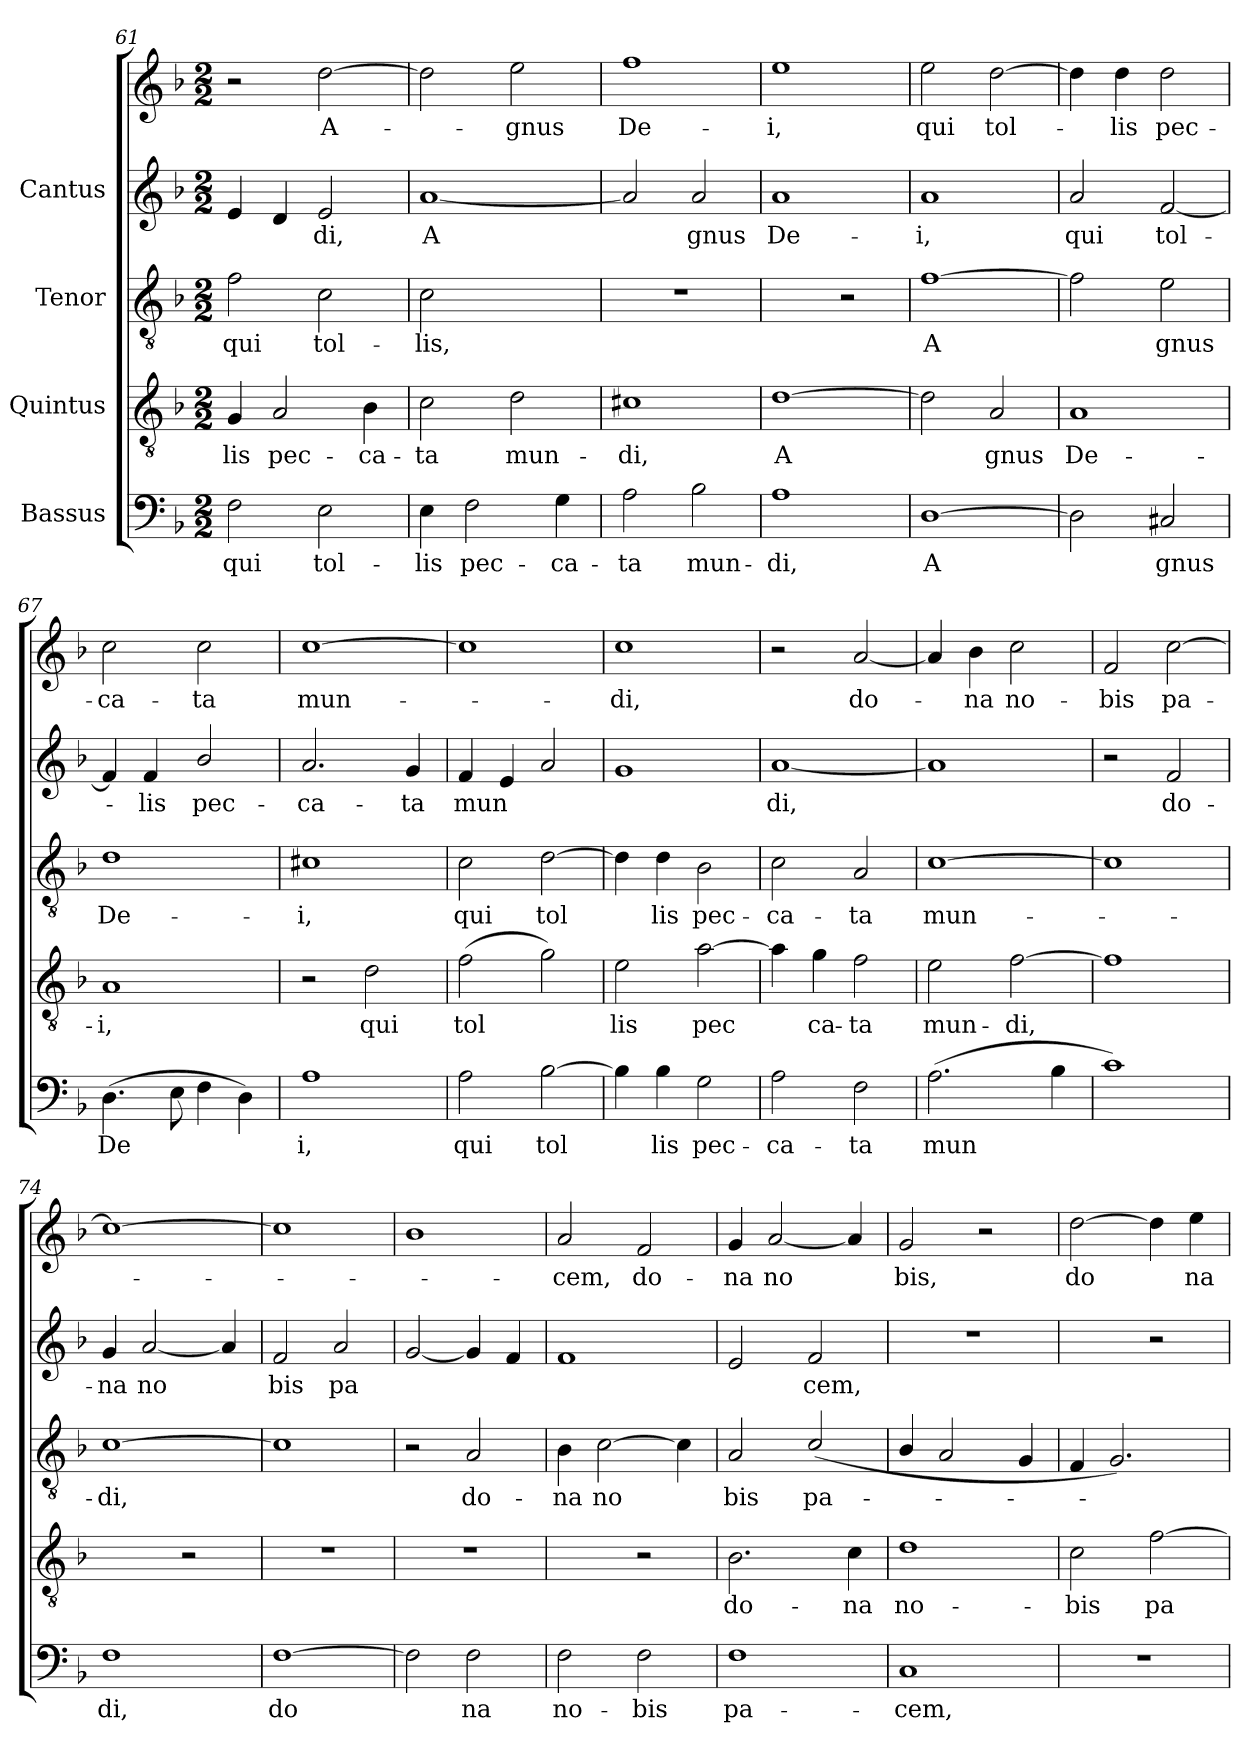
**kern	**text	**kern	**text	**kern	**text	**kern	**text	**kern	**text
*part4	*part4	*part3	*part3	*part2	*part2	*part1	*part1	*part1	*part1
*staff5	*staff5	*staff4	*staff4	*staff3	*staff3	*staff2	*staff2	*staff1	*staff1
*I"Bassus	*	*I"Quintus	*	*I"Tenor	*	*I"Cantus	*	*	*
!!LO:LB:g=z
*clefF4	*	*clefGv2	*	*clefGv2	*	*clefG2	*	*clefG2	*
*k[b-]	*	*k[b-]	*	*k[b-]	*	*k[b-]	*	*k[b-]	*
*F:	*	*F:	*	*F:	*	*F:	*	*F:	*
*M2/2	*	*M2/2	*	*M2/2	*	*M2/2	*	*M2/2	*
=61	=61	=61	=61	=61	=61	=61	=61	=61	=61
!	!LO:LY:b:cj	!	!LO:LY:b:cj	!	!LO:LY:b:cj	!	!LO:LY:b:cj	!	!
2F\	qui	4G/	-lis	2f\	qui	4e/	-	2r	.
!	!	!	!LO:LY:b:cj	!	!	!	!LO:LY:b:cj	!	!
.	.	2A/	pec-	.	.	4d/	.	.	.
!	!LO:LY:b:cj	!	!	!	!LO:LY:b:cj	!	!LO:LY:b:cj	!	!LO:LY:b
2E\	tol-	.	.	2c\	tol-	2e/	di,	[>2dd\	-A-
!	!	!	!LO:LY:b:cj	!	!	!	!	!	!
.	.	4B-\	-ca-	.	.	.	.	.	.
!!LO:PB:g=z
=62	=62	=62	=62	=62	=62	=62	=62	=62	=62
!	!LO:LY:b:cj	!	!LO:LY:b:cj	!	!LO:LY:b:cj	!	!LO:LY:b:cj	!	!LO:LY:b
4E\	-lis	2c\	-ta	2c\	-lis,	[<1a	A-	2dd\]	.
!	!LO:LY:b:cj	!	!	!	!	!	!	!	!
2F\	pec-	.	.	.	.	.	.	.	.
!	!	!	!LO:LY:b:cj	!	!	!	!	!	!LO:LY:b
.	.	2d\	mun-	2ryy	.	.	.	2ee\	gnus
!	!LO:LY:b:cj	!	!	!	!	!	!	!	!
4G\	-ca-	.	.	.	.	.	.	.	.
!!LO:LB:g=z
=63	=63	=63	=63	=63	=63	=63	=63	=63	=63
!	!LO:LY:b:cj	!	!LO:LY:b:cj	!	!	!	!LO:LY:b:cj	!	!LO:LY:b
2A\	-ta	1c#X	-di,	1r	.	2a/]	-	1ff	-De-
!	!LO:LY:b:cj	!	!	!	!	!	!LO:LY:b:cj	!	!
2B-\	mun-	.	.	.	.	2a/	gnus	.	.
!!LO:LB:g=z
=64	=64	=64	=64	=64	=64	=64	=64	=64	=64
!	!LO:LY:b:cj	!	!LO:LY:b:cj	!	!	!	!LO:LY:b:cj	!	!LO:LY:b
1A	-di,	[>1d	A-	2ryy	.	1a	De-	1ee	i,
.	.	.	.	2r	.	.	.	.	.
!!LO:PB:g=z
=65	=65	=65	=65	=65	=65	=65	=65	=65	=65
!	!LO:LY:b:cj	!	!LO:LY:b:cj	!	!LO:LY:b:cj	!	!LO:LY:b:cj	!	!LO:LY:b
[>1D	A-	2d\]	-	[>1f	A-	1a	-i,	2ee\	-qui
!	!	!	!LO:LY:b:cj	!	!	!	!	!	!LO:LY:b
.	.	2A/	gnus	.	.	.	.	[>2dd\	tol-
!!LO:LB:g=z
=66	=66	=66	=66	=66	=66	=66	=66	=66	=66
!	!LO:LY:b:cj	!	!LO:LY:b:cj	!	!LO:LY:b:cj	!	!LO:LY:b:cj	!	!LO:LY:b
2D\]	-	1A	De-	2f\]	-	2a/	-qui	4dd\]	.
!	!	!	!	!	!	!	!	!	!LO:LY:b
.	.	.	.	.	.	.	.	4dd\	lis
!	!LO:LY:b:cj	!	!	!	!LO:LY:b:cj	!	!LO:LY:b:cj	!	!LO:LY:b
2C#X/	gnus	.	.	2e\	gnus	[<2f/	tol-	2dd\	pec-
!!LO:LB:g=z
=67	=67	=67	=67	=67	=67	=67	=67	=67	=67
!	!LO:LY:b:cj	!	!LO:LY:b:cj	!	!LO:LY:b:cj	!	!LO:LY:b:cj	!	!LO:LY:b
(>4.D\	De-	1A	-i,	1d	De-	4f/]	.	2cc\	-ca-
!	!	!	!	!	!	!	!LO:LY:b:cj	!	!
.	.	.	.	.	.	4f/	lis	.	.
!	!LO:LY:b:cj	!	!	!	!	!	!	!	!
8E\	--	.	.	.	.	.	.	.	.
!	!LO:LY:b:cj	!	!	!	!	!	!LO:LY:b:cj	!	!LO:LY:b
4F\	--	.	.	.	.	2b-/	pec-	2cc\	-ta
!	!LO:LY:b:cj	!	!	!	!	!	!	!	!
4D\)	--	.	.	.	.	.	.	.	.
!!LO:PB:g=z
=68	=68	=68	=68	=68	=68	=68	=68	=68	=68
!	!LO:LY:b:cj	!	!	!	!LO:LY:b:cj	!	!LO:LY:b:cj	!	!LO:LY:b
1A	-i,	2r	.	1c#X	-i,	2.a/	-ca-	[>1cc	-mun-
!	!	!	!LO:LY:b:cj	!	!	!	!	!	!
.	.	2d\	qui	.	.	.	.	.	.
!	!	!	!	!	!	!	!LO:LY:b:cj	!	!
.	.	.	.	.	.	4g/	-ta	.	.
!!LO:LB:g=z
=69	=69	=69	=69	=69	=69	=69	=69	=69	=69
!	!LO:LY:b:cj	!	!LO:LY:b:cj	!	!LO:LY:b:cj	!	!LO:LY:b:cj	!	!
2A\	qui	(>2f\	tol-	2c\	qui	4f/	mun-	1cc]	.
!	!	!	!	!	!	!	!LO:LY:b:cj	!	!
.	.	.	.	.	.	4e/	--	.	.
!	!LO:LY:b:cj	!	!LO:LY:b:cj	!	!LO:LY:b:cj	!	!LO:LY:b:cj	!	!
[>2B-\	tol-	2g\)	--	[>2d\	tol-	2a/	--	.	.
!!LO:LB:g=z
=70	=70	=70	=70	=70	=70	=70	=70	=70	=70
!	!LO:LY:b:cj	!	!LO:LY:b:cj	!	!LO:LY:b:cj	!	!	!	!LO:LY:b
4B-\]	-	2e\	-lis	4d\]	-	1g	.	1cc	-di,
!	!LO:LY:b:cj	!	!	!	!LO:LY:b:cj	!	!	!	!
4B-\	lis	.	.	4d\	lis	.	.	.	.
!	!LO:LY:b:cj	!	!LO:LY:b:cj	!	!LO:LY:b:cj	!	!	!	!
2G\	pec-	[>2a\	pec-	2B-\	pec-	.	.	.	.
!!LO:PB:g=z
=71	=71	=71	=71	=71	=71	=71	=71	=71	=71
!	!LO:LY:b:cj	!	!LO:LY:b:cj	!	!LO:LY:b:cj	!	!LO:LY:b:cj	!	!
2A\	-ca-	4a\]	-	2c\	-ca-	[<1a	-di,	2r	.
!	!	!	!LO:LY:b:cj	!	!	!	!	!	!
.	.	4g\	ca-	.	.	.	.	.	.
!	!LO:LY:b:cj	!	!LO:LY:b:cj	!	!LO:LY:b:cj	!	!	!	!LO:LY:b
2F\	-ta	2f\	-ta	2A/	-ta	.	.	[<2a/	do-
!!LO:LB:g=z
=72	=72	=72	=72	=72	=72	=72	=72	=72	=72
!	!LO:LY:b:cj	!	!LO:LY:b:cj	!	!LO:LY:b:cj	!	!	!	!LO:LY:b
(>2.A\	mun-	2e\	mun-	[>1c	mun-	1a]	.	4a/]	.
!	!	!	!	!	!	!	!	!	!LO:LY:b
.	.	.	.	.	.	.	.	4b-\	na
!	!	!	!LO:LY:b:cj	!	!	!	!	!	!LO:LY:b
.	.	[>2f\	-di,	.	.	.	.	2cc\	no-
!	!LO:LY:b:cj	!	!	!	!	!	!	!	!
4B-\	--	.	.	.	.	.	.	.	.
!!LO:LB:g=z
=73	=73	=73	=73	=73	=73	=73	=73	=73	=73
!	!	!	!	!	!	!	!	!	!LO:LY:b
1c)	.	1f]	.	1c]	.	2r	.	2f/	-bis
!	!	!	!	!	!	!	!LO:LY:b:cj	!	!LO:LY:b
.	.	.	.	.	.	2f/	-do-	[>2cc\	pa-
!!LO:PB:g=z
=74	=74	=74	=74	=74	=74	=74	=74	=74	=74
!	!LO:LY:b:cj	!	!	!	!LO:LY:b:cj	!	!LO:LY:b:cj	!	!
1F	-di,	2ryy	.	[>1c	-di,	4g/	-na	1cc_>	.
!	!	!	!	!	!	!	!LO:LY:b:cj	!	!
.	.	.	.	.	.	[<2a/	no-	.	.
.	.	2r	.	.	.	.	.	.	.
!	!	!	!	!	!	!	!LO:LY:b:cj	!	!
.	.	.	.	.	.	4a/]	--	.	.
!!LO:LB:g=z
=75	=75	=75	=75	=75	=75	=75	=75	=75	=75
!	!LO:LY:b:cj	!	!	!	!	!	!LO:LY:b:cj	!	!
[>1F	do-	1r	.	1c]	.	2f/	-bis	1cc]	.
!	!	!	!	!	!	!	!LO:LY:b:cj	!	!
.	.	.	.	.	.	2a/	pa-	.	.
!!LO:LB:g=z
=76	=76	=76	=76	=76	=76	=76	=76	=76	=76
!	!LO:LY:b:cj	!	!	!	!	!	!	!	!
2F\]	-	1r	.	2r	.	[<2g/	.	1b-	.
!	!LO:LY:b:cj	!	!	!	!LO:LY:b:cj	!	!	!	!
2F\	na	.	.	2A/	do-	4g/]	.	.	.
.	.	.	.	.	.	4f/	.	.	.
!!LO:LB:g=z
=77	=77	=77	=77	=77	=77	=77	=77	=77	=77
!	!LO:LY:b:cj	!	!	!	!LO:LY:b:cj	!	!	!	!LO:LY:b
2F\	no-	2ryy	.	4B-\	-na	1f	.	2a/	-cem,
!	!	!	!	!	!LO:LY:b:cj	!	!	!	!
.	.	.	.	[>2c\	no-	.	.	.	.
!	!LO:LY:b:cj	!	!	!	!	!	!	!	!LO:LY:b
2F\	-bis	2r	.	.	.	.	.	2f/	do-
!	!	!	!	!	!LO:LY:b:cj	!	!	!	!
.	.	.	.	4c\]	--	.	.	.	.
!!LO:PB:g=z
=78	=78	=78	=78	=78	=78	=78	=78	=78	=78
!	!LO:LY:b:cj	!	!LO:LY:b:cj	!	!LO:LY:b:cj	!	!LO:LY:b:cj	!	!LO:LY:b
1F	pa-	2.B-\	do-	2A/	-bis	2e/	-	4g/	-na
!	!	!	!	!	!	!	!	!	!LO:LY:b
.	.	.	.	.	.	.	.	[<2a/	no-
!	!	!	!	!	!LO:LY:b:cj	!	!LO:LY:b:cj	!	!
.	.	.	.	(<2c/	pa-	2f/	cem,	.	.
!	!	!	!LO:LY:b:cj	!	!	!	!	!	!LO:LY:b
.	.	4c\	-na	.	.	.	.	4a/]	--
!!LO:LB:g=z
=79	=79	=79	=79	=79	=79	=79	=79	=79	=79
!	!LO:LY:b:cj	!	!LO:LY:b:cj	!	!	!	!	!	!LO:LY:b
1C	-cem,	1d	no-	4B-/	.	1r	.	2g/	bis,
.	.	.	.	2A/	.	.	.	.	.
.	.	.	.	.	.	.	.	2r	.
.	.	.	.	4G/	.	.	.	.	.
!!LO:LB:g=z
=80	=80	=80	=80	=80	=80	=80	=80	=80	=80
!	!	!	!LO:LY:b:cj	!	!	!	!	!	!LO:LY:b
1r	.	2c\	-bis	4F/	.	2ryy	.	[>2dd\	do-
.	.	.	.	2.G/)	.	.	.	.	.
!	!	!	!LO:LY:b:cj	!	!	!	!	!	!LO:LY:b
.	.	[>2f\	pa-	.	.	2r	.	4dd\]	-
!	!	!	!	!	!	!	!	!	!LO:LY:b
.	.	.	.	.	.	.	.	4ee\	na
=	=	=	=	=	=	=	=	=	=
*-	*-	*-	*-	*-	*-	*-	*-	*-	*-
